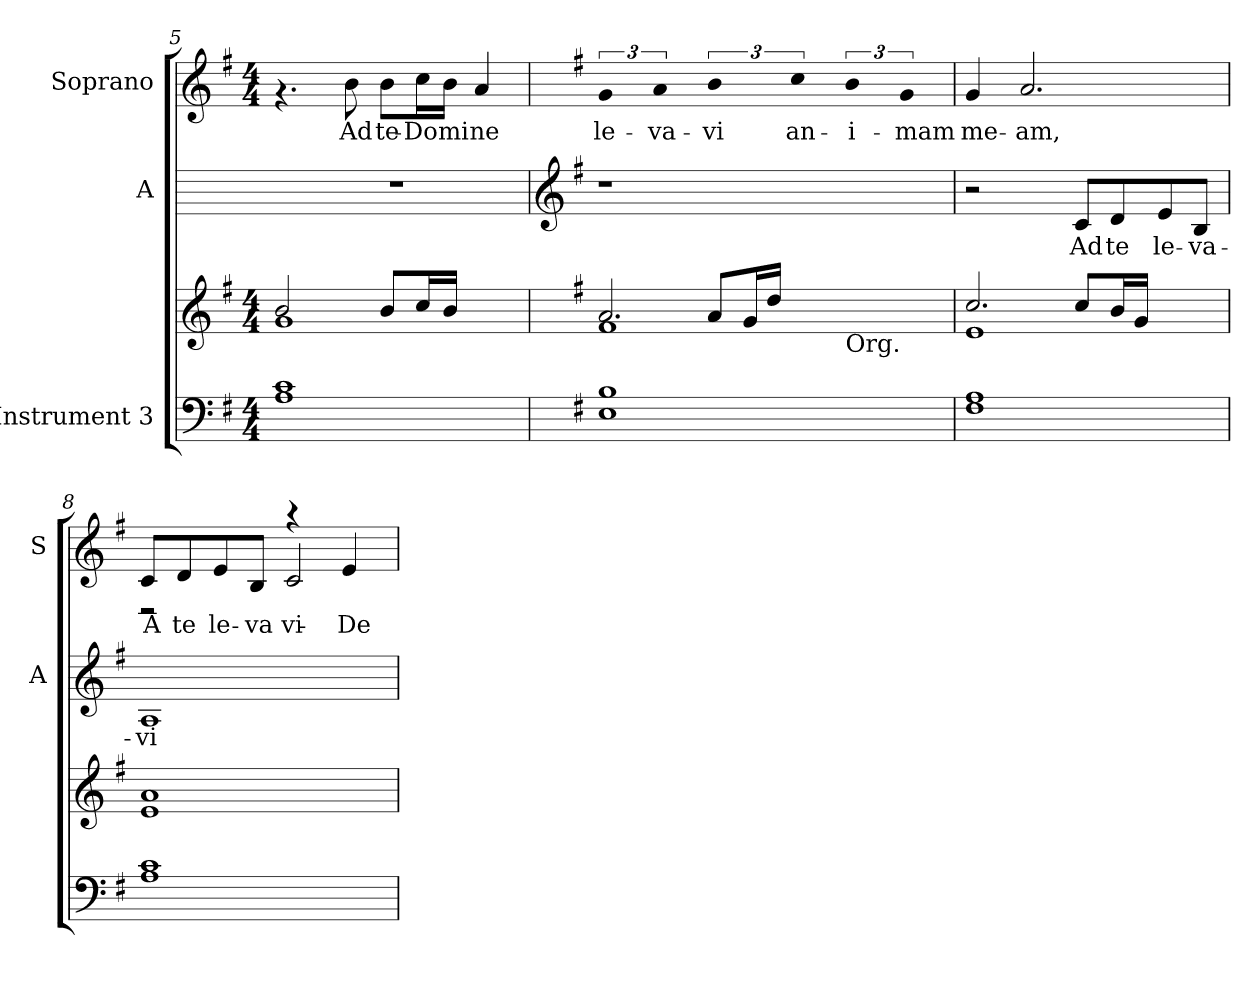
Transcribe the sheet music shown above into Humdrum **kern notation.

**kern	**kern	**kern	**text	**kern	**text
*part3	*part3	*part2	*part2	*part1	*part1
*staff4	*staff3	*staff2	*staff2	*staff1	*staff1
*I"Instrument 3	*	*I"A	*	*I"Soprano	*
*	*	*I'A	*	*I'S	*
*clefF4	*clefG2	*	*	*clefG2	*
*k[f#]	*k[f#]	*	*	*k[f#]	*
*G:	*G:	*	*	*G:	*
*M4/4	*M4/4	*	*	*M4/4	*
=5	=5	=5	=5	=5	=5
!	!LO:N:vis=2.	!	!	!	!
*	*^	*	*	*	*
1A 1c	2b/	1g	1r	.	4.ra	.
!	!	!	!	!	!	!LO:LY:b:cj
.	.	.	.	.	8b\	Ad
!	!	!	!	!	!	!LO:LY:b:cj
.	8b/L	.	.	.	8b\L	te-
!	!	!	!	!	!	!LO:LY:b:cj
.	16cc/	.	.	.	16cc\	-Do
!	!	!	!	!	!	!LO:LY:b:cj
.	16b/J	.	.	.	16b\J	mi
!	!	!	!	!	!	!LO:LY:b:cj
.	4ryy	.	.	.	4a/	ne
!!LO:LB:g=z
=6	=6	=6	=6	=6	=6	=6
*	*	*	*clefG2	*	*	*
*	*	*	*k[f#]	*	*	*
*	*	*	*G:	*	*	*
!	!LO:N:vis=2.	!	!	!	!LO:N:vis=4	!LO:LY:b:cj
1B 1E	2a/	1f#	1r	.	6.g/	le-
!	!	!	!	!	!LO:N:vis=4	!LO:LY:b:cj
.	.	.	.	.	6.a/	-va-
!	!	!	!	!	!LO:N:vis=4	!LO:LY:b:cj
.	8a/L	.	.	.	6.b\	-vi
.	16g/	.	.	.	.	.
.	16dd/J	.	.	.	.	.
!	!	!	!	!	!LO:N:vis=4	!LO:LY:b:cj
.	2ryy	.	.	.	6.cc\	an-
!	!	!LO:TX:b:t=Org.	!	!	!	!
!	!	!	!	!	!LO:N:vis=4	!LO:LY:b:cj
2ryy	.	2ryy	2ryy	.	6.b\	-i-
!	!	!	!	!	!LO:N:vis=4	!LO:LY:b:cj
.	4ryy	.	.	.	6.g/	-mam
=7	=7	=7	=7	=7	=7	=7
!	!LO:N:vis=2.	!	!	!	!	!LO:LY:b:cj
1F# 1A	2cc/	1e	2r	.	4g/	me-
!	!	!	!	!	!LO:N:vis=2.	!LO:LY:b:cj
.	.	.	.	.	2a/	-am,
!	!	!	!	!LO:LY:b:cj	!	!
.	8cc/L	.	8c/L	Ad	.	.
!	!	!	!	!LO:LY:b:cj	!	!
.	16b/	.	8d/	te	.	.
.	16g/J	.	.	.	.	.
!	!	!	!	!LO:LY:b:cj	!	!
.	4ryy	.	8e/	le-	4ryy	.
!	!	!	!	!LO:LY:b:cj	!	!
.	.	.	8B/J	-va-	.	.
*	*v	*v	*	*	*	*
=8	=8	=8	=8	=8	=8
!	!	!	!LO:LY:b:cj	!	!LO:LY:b:cj
*	*	*	*	*^	*
1c 1A	1e 1a	1A	-vi	8c/L	2r	A
!	!	!	!	!	!	!LO:LY:b:cj
.	.	.	.	8d/	.	te
!	!	!	!	!	!	!LO:LY:b:cj
.	.	.	.	8e/	.	le-
!	!	!	!	!	!	!LO:LY:b:cj
.	.	.	.	8B/J	.	-va-
!	!	!	!	!	!	!LO:LY:b:cj
.	.	.	.	4rgg	2c/	-vi
!	!	!	!	!	!	!LO:LY:b:cj
.	.	.	.	4e/	.	De-
*	*	*	*	*v	*v	*
=	=	=	=	=	=
*-	*-	*-	*-	*-	*-
